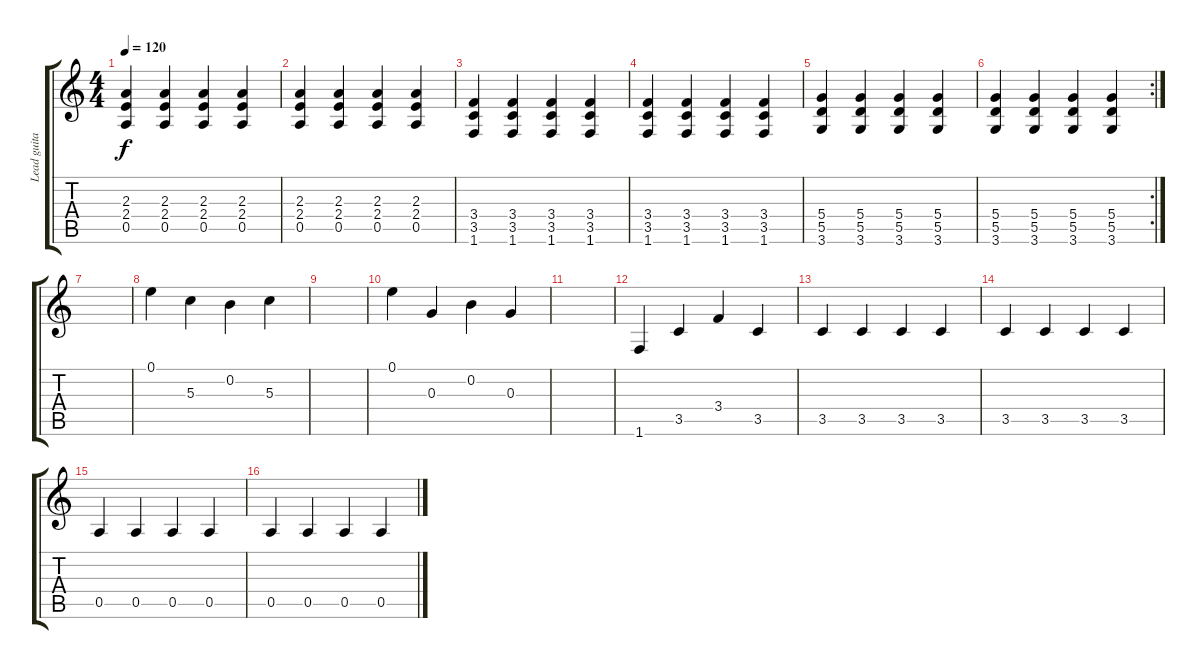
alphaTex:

\track ("Lead guitar" "Lead guita") {instrument overdrivenguitar}
\staff {score tabs}
\tuning (E4 B3 G3 D3 A2 E2) {hide}
\ts (4 4)
\tempo 120
\clef g2
\ks c
(2.3 2.4 0.5).4{dy f} (2.3 2.4 0.5).4 (2.3 2.4 0.5).4 (2.3 2.4 0.5).4 |
(2.3 2.4 0.5).4 (2.3 2.4 0.5).4 (2.3 2.4 0.5).4 (2.3 2.4 0.5).4 |
(3.4 3.5 1.6).4 (3.4 3.5 1.6).4 (3.4 3.5 1.6).4 (3.4 3.5 1.6).4 |
(3.4 3.5 1.6).4 (3.4 3.5 1.6).4 (3.4 3.5 1.6).4 (3.4 3.5 1.6).4 |
(5.4 5.5 3.6).4 (5.4 5.5 3.6).4 (5.4 5.5 3.6).4 (5.4 5.5 3.6).4 |
\rc 2
(5.4 5.5 3.6).4 (5.4 5.5 3.6).4 (5.4 5.5 3.6).4 (5.4 5.5 3.6).4 |
|
0.1.4 5.3.4 0.2.4 5.3.4 |
|
0.1.4 0.3.4 0.2.4 0.3.4 |
|
1.6.4 3.5.4 3.4.4 3.5.4 |
3.5.4 3.5.4 3.5.4 3.5.4 |
3.5.4 3.5.4 3.5.4 3.5.4 |
0.5.4 0.5.4 0.5.4 0.5.4 |
0.5.4 0.5.4 0.5.4 0.5.4
